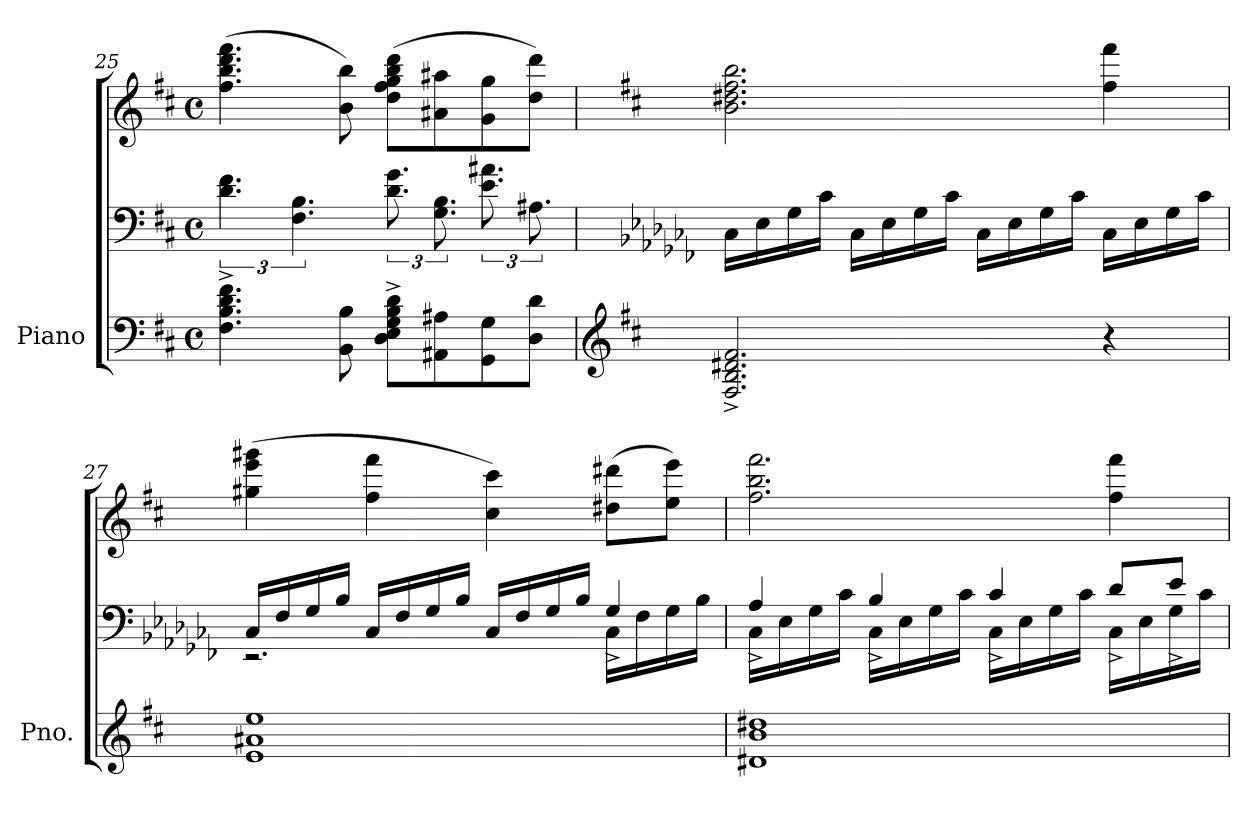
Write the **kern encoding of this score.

**kern	**kern	**kern	**dynam
*part1	*part1	*part1	*part1
*staff3	*staff2	*staff1	*staff1/2/3
*I"Piano	*	*	*
*I'Pno.	*	*	*
!!LO:LB:g=z
*clefF4	*clefF4	*clefG2	*
*k[f#c#]	*k[f#c#]	*k[f#c#]	*
*M4/4	*M4/4	*M4/4	*
*met(c)	*met(c)	*met(c)	*
=25	=25	=25	=25
4.F#\^ 4.B\^ 4.d\^ 4.f#\^	6.d\ 6.f#\	(>4.ff#\ 4.bb\ 4.ddd\ 4.fff#\	.
.	6.F#\ 6.B\	.	.
8BB\ 8B\	.	8b\ 8bb\)	.
8D\^ 8E\^ 8G\^ 8B\^ 8d\^L	12.d\ 12.g\	(>8dd\ 8ff#\ 8gg\ 8bb\ 8ddd\L	.
8AA#X\ 8A#X\	12.G\ 12.B\	8a#X\ 8aa#X\	.
8GG\ 8G\	12.e\ 12.a#X\	8g\ 8gg\	.
8D\ 8d\J	12.A#X\	8dd\ 8ddd\J)	.
=26	=26	=26	=26
*clefG2	*	*	*
*	*k[b-e-a-d-g-c-f-]	*	*
!	!	!	!LO:DY:b=3
!	!	!	!LO:DY:n=1:b=2
!	!	!	!LO:DY:n=2:b
2.F#/^ 2.B/^ 2.d#X/^ 2.f#/^	16C-\LL	2.b\ 2.dd#X\ 2.ff#\ 2.bb\	mf p mf
.	16E-\	.	.
.	16G-\	.	.
.	16c-\JJ	.	.
.	16C-\LL	.	.
.	16E-\	.	.
.	16G-\	.	.
.	16c-\JJ	.	.
.	16C-\LL	.	.
.	16E-\	.	.
.	16G-\	.	.
.	16c-\JJ	.	.
4r	16C-\LL	4ff#\ 4fff#\	.
.	16E-\	.	.
.	16G-\	.	.
.	16c-\JJ	.	.
=27	=27	=27	=27
*	*^	*	*
1e 1a#X 1ee	16C-/LL	2.r	(>4gg#X\ 4eee\ 4ggg#X\	.
.	16F-/	.	.	.
.	16G-/	.	.	.
.	16B-/JJ	.	.	.
.	16C-/LL	.	4ff#\ 4fff#\	.
.	16F-/	.	.	.
.	16G-/	.	.	.
.	16B-/JJ	.	.	.
.	16C-/LL	.	4cc#\ 4ccc#\)	.
.	16F-/	.	.	.
.	16G-/	.	.	.
.	16B-/JJ	.	.	.
.	16C-\LL	4G-^/	(>8dd#X\ 8ddd#X\L	.
.	16F-\	.	.	.
.	16G-\	.	8ee\ 8eee\J)	.
.	16B-\JJ	.	.	.
!!LO:LB:g=z
=28	=28	=28	=28	=28
1d#X 1b 1dd#X	16C-\LL	4A-^/	2.ff#\ 2.bb\ 2.fff#\	.
.	16E-\	.	.	.
.	16G-\	.	.	.
.	16c-\JJ	.	.	.
.	16C-\LL	4B-^/	.	.
.	16E-\	.	.	.
.	16G-\	.	.	.
.	16c-\JJ	.	.	.
.	16C-\LL	4c-^/	.	.
.	16E-\	.	.	.
.	16G-\	.	.	.
.	16c-\JJ	.	.	.
.	16C-\LL	8d-^/L	4ff#\ 4fff#\	.
.	16E-\	.	.	.
.	16G-\	8e-^/J	.	.
.	16c-\JJ	.	.	.
*	*v	*v	*	*
=	=	=	=
*-	*-	*-	*-
